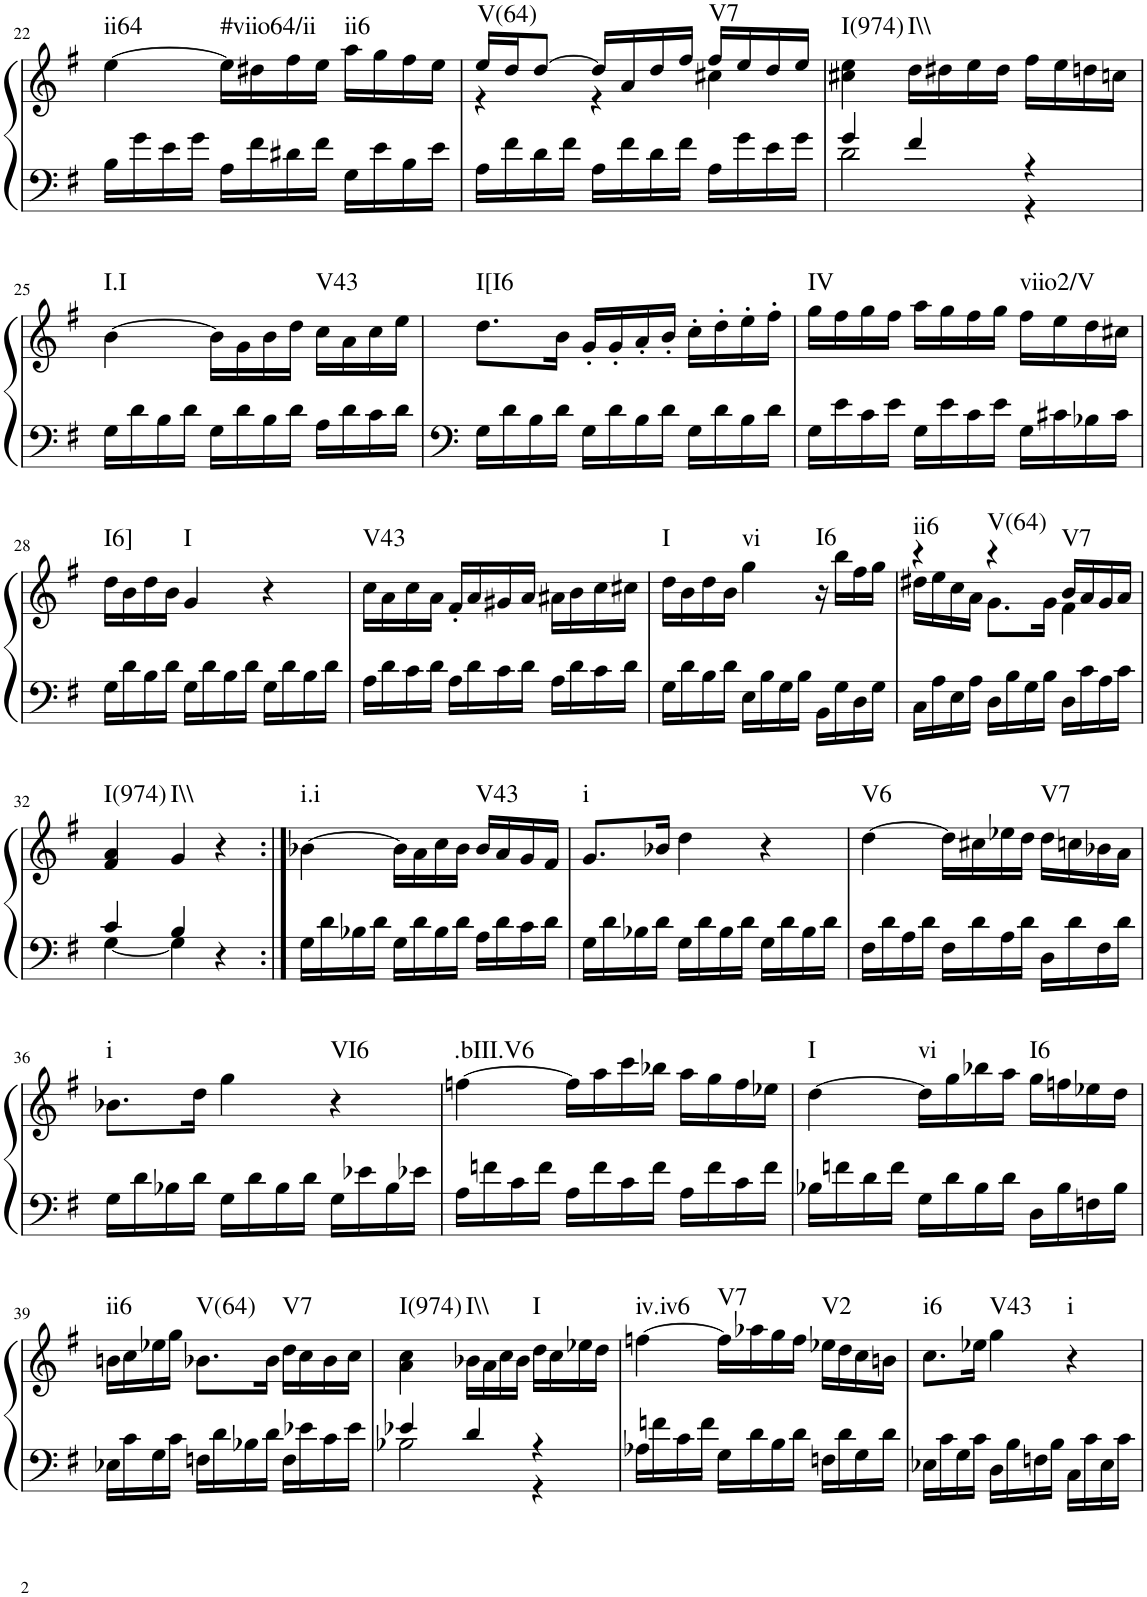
**kern	**kern	**harte
*part1	*part1	*part1
*staff2	*staff1	*
*I"Piano, Piano right	*	*
*I'Pno.	*	*
!!LO:PB:g=z
*clefF4	*clefG2	*
*k[f#]	*k[f#]	*
*M3/4	*M3/4	*
=22	=22	=22
!	!	!LO:H:kt=ii64
16B\LL	[4ee\	N
16g\	.	.
16e\	.	.
16g\JJ	.	.
!	!	!LO:H:kt=#viio64/ii
16A\LL	16ee\LL]	N
16f#\	16dd#X\	.
16d#X\	16ff#\	.
16f#\JJ	16ee\JJ	.
!	!	!LO:H:kt=ii6
16G\LL	16aa\LL	N
16e\	16gg\	.
16B\	16ff#\	.
16e\JJ	16ee\JJ	.
=23	=23	=23
*	*^	*
!	!	!	!LO:H:kt=V(64)
16A\LL	16ee/LL	4r	N
16f#\	16dd/J	.	.
16d\	[8dd/J	.	.
16f#\JJ	.	.	.
16A\LL	16dd/LL]	4r	.
16f#\	16a/	.	.
16d\	16dd/	.	.
16f#\JJ	16ff#/JJ	.	.
!	!	!	!LO:H:kt=V7
16A\LL	16ff#/LL	4cc#X\	N
16g\	16ee/	.	.
16e\	16dd/	.	.
16g\JJ	16ee/JJ	.	.
*	*v	*v	*
=24	=24	=24
*^	*	*
!	!	!	!LO:H:kt=I(974)
4g/	2d\	4cc#X\ 4ee\	N
!	!	!	!LO:H:kt=I\\
4f#/	.	16dd\LL	N
.	.	16dd#X\	.
.	.	16ee\	.
.	.	16dd#\JJ	.
4r	4r	16ff#\LL	.
.	.	16ee\	.
.	.	16ddn\	.
.	.	16ccn\JJ	.
*v	*v	*	*
!!LO:LB:g=z
=25	=25	=25
!	!	!LO:H:kt=I.I
16G\LL	[4b\	N
16d\	.	.
16B\	.	.
16d\JJ	.	.
16G\LL	16b\LL]	.
16d\	16g\	.
16B\	16b\	.
16d\JJ	16dd\JJ	.
!	!	!LO:H:kt=V43
16A\LL	16cc\LL	N
16d\	16a\	.
16c\	16cc\	.
16d\JJ	16ee\JJ	.
=26	=26	=26
!	!	!LO:H:kt=I[I6
16G\LL	8.dd\L	N
16d\	.	.
16B\	.	.
16d\JJ	16b\Jk	.
16G\LL	16g'/LL	.
16d\	16g'/	.
16B\	16a'/	.
16d\JJ	16b'/JJ	.
16G\LL	16cc'\LL	.
16d\	16dd'\	.
16B\	16ee'\	.
16d\JJ	16ff#'\JJ	.
=27	=27	=27
!	!	!LO:H:kt=IV
16G\LL	16gg\LL	N
16e\	16ff#\	.
16c\	16gg\	.
16e\JJ	16ff#\JJ	.
16G\LL	16aa\LL	.
16e\	16gg\	.
16c\	16ff#\	.
16e\JJ	16gg\JJ	.
!	!	!LO:H:kt=viio2/V
16G\LL	16ff#\LL	N
16c#X\	16ee\	.
16B-X\	16dd\	.
16c#\JJ	16cc#X\JJ	.
!!LO:LB:g=z
=28	=28	=28
!	!	!LO:H:kt=I6]
16G\LL	16dd\LL	N
16d\	16b\	.
16B\	16dd\	.
16d\JJ	16b\JJ	.
!	!	!LO:H:kt=I
16G\LL	4g/	N
16d\	.	.
16B\	.	.
16d\JJ	.	.
16G\LL	4r	.
16d\	.	.
16B\	.	.
16d\JJ	.	.
=29	=29	=29
!	!	!LO:H:kt=V43
16A\LL	16cc\LL	N
16d\	16a\	.
16c\	16cc\	.
16d\JJ	16a\JJ	.
16A\LL	16f#'/LL	.
16d\	16a/	.
16c\	16g#X/	.
16d\JJ	16a/JJ	.
16A\LL	16a#X\LL	.
16d\	16b\	.
16c\	16cc\	.
16d\JJ	16cc#X\JJ	.
=30	=30	=30
!	!	!LO:H:kt=I
16G\LL	16dd\LL	N
16d\	16b\	.
16B\	16dd\	.
16d\JJ	16b\JJ	.
!	!	!LO:H:kt=vi
16E\LL	4gg\	N
16B\	.	.
16G\	.	.
16B\JJ	.	.
!	!	!LO:H:kt=I6
16BB\LL	16r	N
16G\	16bb\LL	.
16D\	16ff#\	.
16G\JJ	16gg\JJ	.
=31	=31	=31
*	*^	*
!	!	!	!LO:H:kt=ii6
16C\LL	4r	16dd#X\LL	N
16A\	.	16ee\	.
16E\	.	16cc\	.
16A\JJ	.	16a\JJ	.
!	!	!	!LO:H:kt=V(64)
16D\LL	4r	8.g\L	N
16B\	.	.	.
16G\	.	.	.
16B\JJ	.	16g\Jk	.
!	!	!	!LO:H:kt=V7
16D\LL	16b/LL	4f#\	N
16c\	16a/	.	.
16A\	16g/	.	.
16c\JJ	16a/JJ	.	.
*	*v	*v	*
!!LO:LB:g=z
=32	=32	=32
*^	*	*
!	!	!	!LO:H:kt=I(974)
4c/	[4G\	4f#/ 4a/	N
!	!	!	!LO:H:kt=I\\
4B/	4G\]	4g/	N
4r	4ryy	4r	.
=33:|!	=33:|!	=33:|!	=33:|!
!	!	!	!LO:H:kt=i.i
*v	*v	*	*
16G\LL	[4b-X\	N
16d\	.	.
16B-X\	.	.
16d\JJ	.	.
16G\LL	16b-\LL]	.
16d\	16a\	.
16B-\	16cc\	.
16d\JJ	16b-\JJ	.
!	!	!LO:H:kt=V43
16A\LL	16b-/LL	N
16d\	16a/	.
16c\	16g/	.
16d\JJ	16f#/JJ	.
=34	=34	=34
!	!	!LO:H:kt=i
16G\LL	8.g/L	N
16d\	.	.
16B-X\	.	.
16d\JJ	16b-X/Jk	.
16G\LL	4dd\	.
16d\	.	.
16B-\	.	.
16d\JJ	.	.
16G\LL	4r	.
16d\	.	.
16B-\	.	.
16d\JJ	.	.
=35	=35	=35
!	!	!LO:H:kt=V6
16F#\LL	[4dd\	N
16d\	.	.
16A\	.	.
16d\JJ	.	.
16F#\LL	16dd\LL]	.
16d\	16cc#X\	.
16A\	16ee-X\	.
16d\JJ	16dd\JJ	.
!	!	!LO:H:kt=V7
16D\LL	16dd\LL	N
16d\	16ccn\	.
16F#\	16b-X\	.
16d\JJ	16a\JJ	.
!!LO:LB:g=z
=36	=36	=36
!	!	!LO:H:kt=i
16G\LL	8.b-X\L	N
16d\	.	.
16B-X\	.	.
16d\JJ	16dd\Jk	.
16G\LL	4gg\	.
16d\	.	.
16B-\	.	.
16d\JJ	.	.
!	!	!LO:H:kt=VI6
16G\LL	4r	N
16e-X\	.	.
16B-\	.	.
16e-X\JJ	.	.
=37	=37	=37
!	!	!LO:H:kt=.bIII.V6
16A\LL	[4ffn\	N
16fn\	.	.
16c\	.	.
16f\JJ	.	.
16A\LL	16ff\LL]	.
16f\	16aa\	.
16c\	16ccc\	.
16f\JJ	16bb-X\JJ	.
16A\LL	16aa\LL	.
16f\	16gg\	.
16c\	16ff\	.
16f\JJ	16ee-X\JJ	.
=38	=38	=38
!	!	!LO:H:kt=I
16B-X\LL	[4dd\	N
16fn\	.	.
16d\	.	.
16f\JJ	.	.
!	!	!LO:H:kt=vi
16G\LL	16dd\LL]	N
16d\	16gg\	.
16B-\	16bb-X\	.
16d\JJ	16aa\JJ	.
!	!	!LO:H:kt=I6
16D\LL	16gg\LL	N
16B-\	16ffn\	.
16Fn\	16ee-X\	.
16B-\JJ	16dd\JJ	.
!!LO:LB:g=z
=39	=39	=39
!	!	!LO:H:kt=ii6
16E-X\LL	16bn\LL	N
16c\	16cc\	.
16G\	16ee-X\	.
16c\JJ	16gg\JJ	.
!	!	!LO:H:kt=V(64)
16Fn\LL	8.b-X\L	N
16d\	.	.
16B-X\	.	.
16d\JJ	16b-\Jk	.
!	!	!LO:H:kt=V7
16F\LL	16dd\LL	N
16e-X\	16cc\	.
16c\	16b-\	.
16e-\JJ	16cc\JJ	.
=40	=40	=40
*^	*	*
!	!	!	!LO:H:kt=I(974)
4e-X/	2B-X\	4a\ 4cc\	N
!	!	!	!LO:H:kt=I\\
4d/	.	16b-X\LL	N
.	.	16a\	.
.	.	16cc\	.
.	.	16b-\JJ	.
!	!	!	!LO:H:kt=I
4r	4r	16dd\LL	N
.	.	16cc\	.
.	.	16ee-X\	.
.	.	16dd\JJ	.
*v	*v	*	*
=41	=41	=41
!	!	!LO:H:kt=iv.iv6
16A-X\LL	[4ffn\	N
16fn\	.	.
16c\	.	.
16f\JJ	.	.
!	!	!LO:H:kt=V7
16G\LL	16ff\LL]	N
16d\	16aa-X\	.
16B\	16gg\	.
16d\JJ	16ff\JJ	.
!	!	!LO:H:kt=V2
16Fn\LL	16ee-X\LL	N
16d\	16dd\	.
16G\	16cc\	.
16d\JJ	16bn\JJ	.
=42	=42	=42
!	!	!LO:H:kt=i6
16E-X\LL	8.cc\L	N
16c\	.	.
16G\	.	.
16c\JJ	16ee-X\Jk	.
!	!	!LO:H:kt=V43
16D\LL	4gg\	N
16B\	.	.
16Fn\	.	.
16B\JJ	.	.
!	!	!LO:H:kt=i
16C\LL	4r	N
16c\	.	.
16E-\	.	.
16c\JJ	.	.
=	=	=
*-	*-	*-
